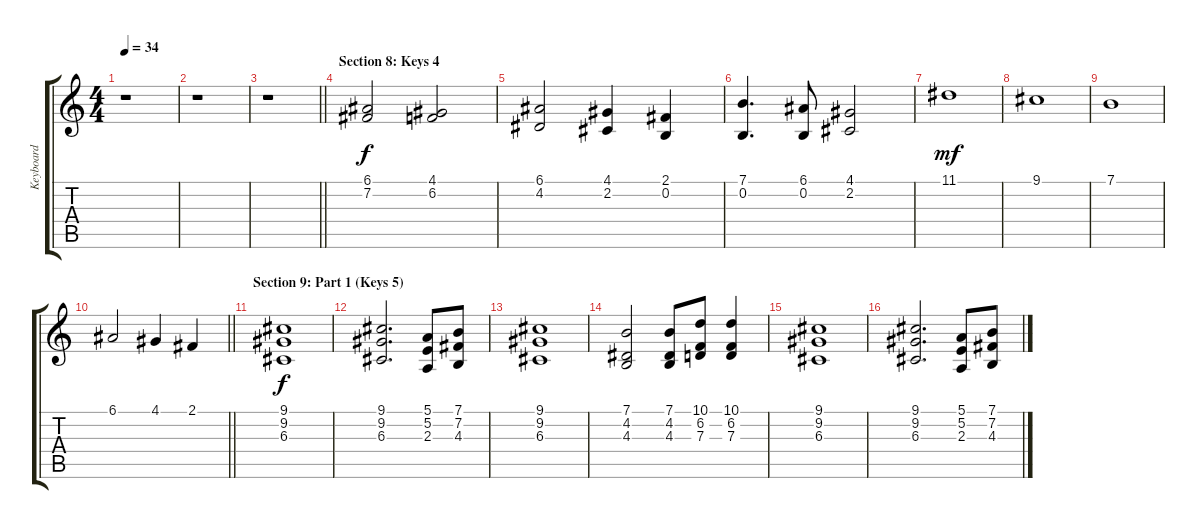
\track ("Keyboard" "Keyboard") {instrument churchorgan}
\staff {score tabs}
\tuning (E4 B3 G3 D3 A2 E2) {hide}
\ts (4 4)
\tempo 34
\clef g2
\ks c
r.1{dy f} |
r.1 |
\barLineRight lightlight
r.1 |
\section ("" "Section 8: Keys 4")
(6.1 7.2).2 (4.1 6.2).2 |
(6.1 4.2).2 (4.1 2.2).4 (2.1 0.2).4 |
(7.1 0.2).4{d} (6.1 0.2).8 (4.1 2.2).2 |
11.1.1{dy mf} |
9.1.1 |
7.1.1 |
\barLineRight lightlight
6.1.2 4.1.4 2.1.4 |
\section ("" "Section 9: Part 1 (Keys 5)")
(9.1 9.2 6.3).1{dy f balance 13 instrument churchorgan} |
(9.1 9.2 6.3).2{d} (5.1 5.2 2.3).8 (7.1 7.2 4.3).8 |
(9.1 9.2 6.3).1 |
(7.1 4.2 4.3).2 (7.1 4.2 4.3).8 (10.1 6.2 7.3).8 (10.1 6.2 7.3).4 |
(9.1 9.2 6.3).1{balance 13 instrument churchorgan} |
(9.1 9.2 6.3).2{d} (5.1 5.2 2.3).8 (7.1 7.2 4.3).8
